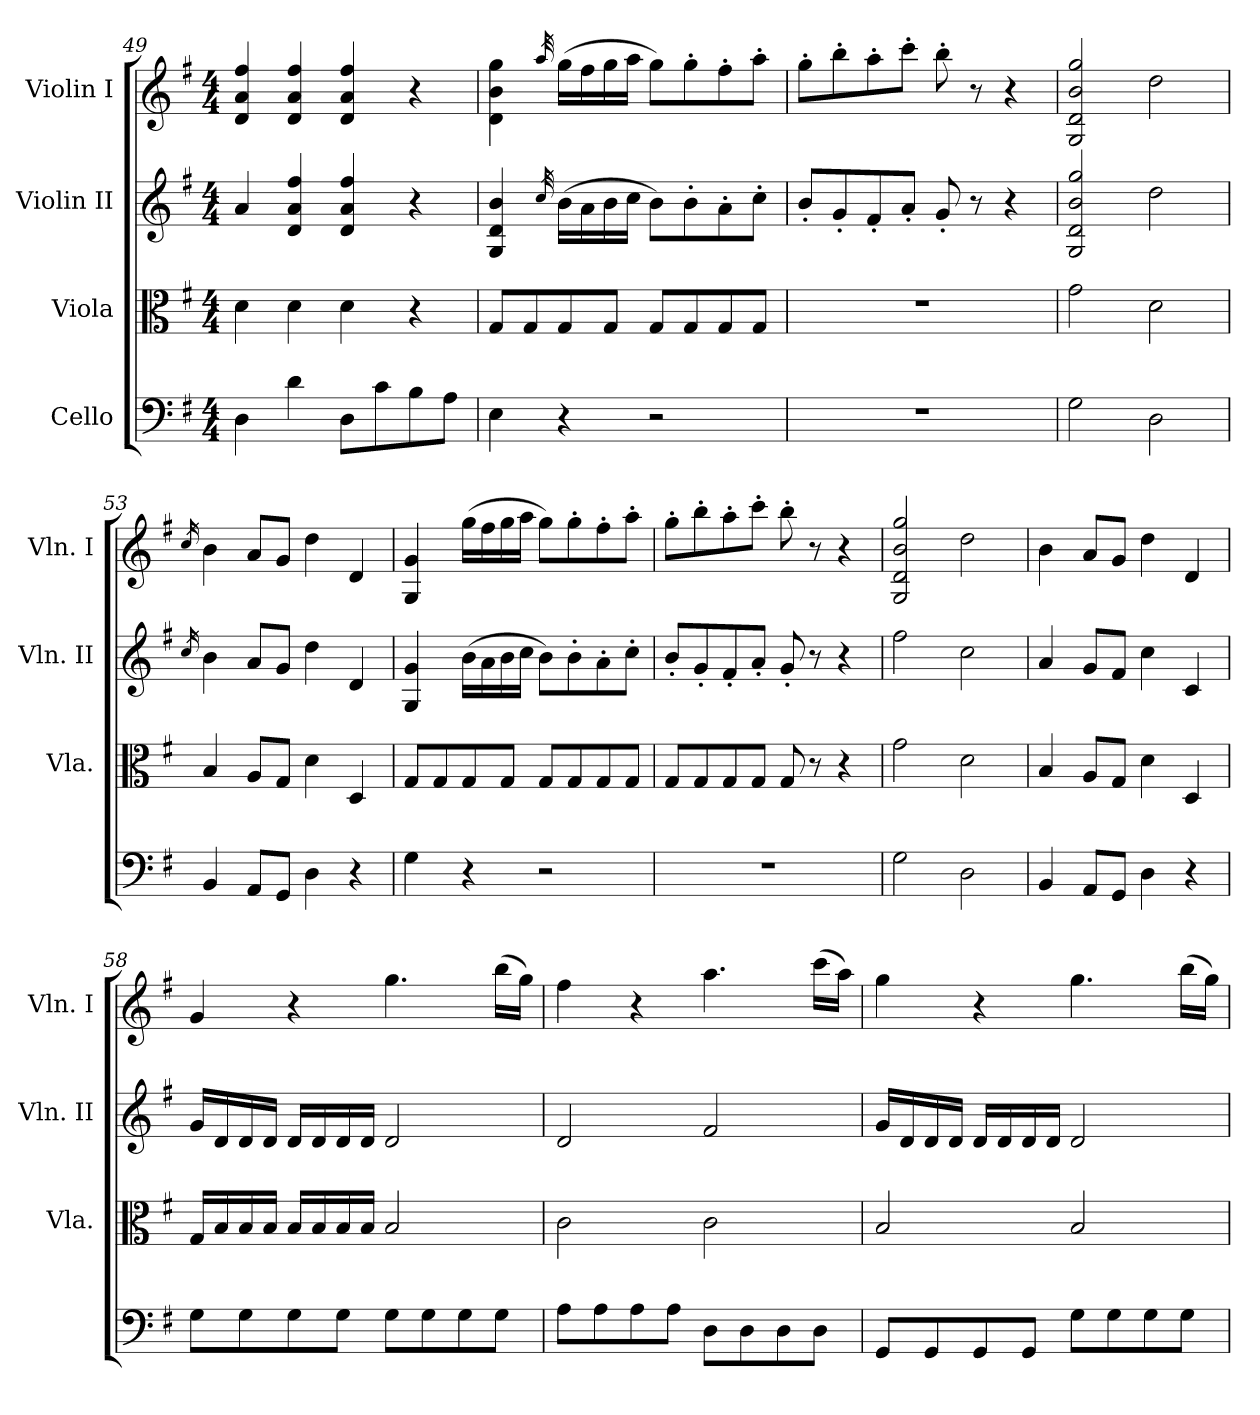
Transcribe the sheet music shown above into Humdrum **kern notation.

**kern	**kern	**kern	**kern
*part4	*part3	*part2	*part1
*staff4	*staff3	*staff2	*staff1
*I"Cello	*I"Viola	*I"Violin II	*I"Violin I
*	*I'Vla.	*I'Vln. II	*I'Vln. I
*clefF4	*clefC3	*clefG2	*clefG2
*k[f#]	*k[f#]	*k[f#]	*k[f#]
*G:	*G:	*G:	*G:
*M4/4	*M4/4	*M4/4	*M4/4
=49	=49	=49	=49
4D\	4d\	4a/	4d/ 4a/ 4ff#/
4d\	4d\	4d/ 4a/ 4ff#/	4d/ 4a/ 4ff#/
8D\L	4d\	4d/ 4a/ 4ff#/	4d/ 4a/ 4ff#/
8c\	.	.	.
8B\	4r	4r	4r
8A\J	.	.	.
=50	=50	=50	=50
4E\	8G/L	4G/ 4d/ 4b/	4d\ 4b\ 4gg\
.	8G/	.	.
.	.	32qcc/	32qaa/
4r	8G/	(16b\LL	(16gg\LL
.	.	16a\	16ff#\
.	8G/J	16b\	16gg\
.	.	16cc\JJ	16aa\JJ
2r	8G/L	8b\L)	8gg\L)
.	8G/	8b'>\	8gg'>\
.	8G/	8a'>\	8ff#'>\
.	8G/J	8cc'>\J	8aa'>\J
=51	=51	=51	=51
1r	1r	8b'</L	8gg'>\L
.	.	8g'</	8bb'>\
.	.	8f#'</	8aa'>\
.	.	8a'</J	8ccc'>\J
.	.	8g'</	8bb'>\
.	.	8r	8r
.	.	4r	4r
=52	=52	=52	=52
2G\	2g\	2G/ 2d/ 2b/ 2gg/	2G/ 2d/ 2b/ 2gg/
2D\	2d\	2dd\	2dd\
=53	=53	=53	=53
.	.	16qcc/	16qcc/
4BB/	4B/	4b\	4b\
8AA/L	8A/L	8a/L	8a/L
8GG/J	8G/J	8g/J	8g/J
4D\	4d\	4dd\	4dd\
4r	4D/	4d/	4d/
=54	=54	=54	=54
4G\	8G/L	4G/ 4g/	4G/ 4g/
.	8G/	.	.
4r	8G/	(16b\LL	(16gg\LL
.	.	16a\	16ff#\
.	8G/J	16b\	16gg\
.	.	16cc\JJ	16aa\JJ
2r	8G/L	8b\L)	8gg\L)
.	8G/	8b'>\	8gg'>\
.	8G/	8a'>\	8ff#'>\
.	8G/J	8cc'>\J	8aa'>\J
=55	=55	=55	=55
1r	8G/L	8b'</L	8gg'>\L
.	8G/	8g'</	8bb'>\
.	8G/	8f#'</	8aa'>\
.	8G/J	8a'</J	8ccc'>\J
.	8G/	8g'</	8bb'>\
.	8r	8r	8r
.	4r	4r	4r
=56	=56	=56	=56
2G\	2g\	2ff#\	2G/ 2d/ 2b/ 2gg/
2D\	2d\	2cc\	2dd\
=57	=57	=57	=57
4BB/	4B/	4a/	4b\
8AA/L	8A/L	8g/L	8a/L
8GG/J	8G/J	8f#/J	8g/J
4D\	4d\	4cc\	4dd\
4r	4D/	4c/	4d/
=58	=58	=58	=58
8G\L	16G/LL	16g/LL	4g/
.	16B/	16d/	.
8G\	16B/	16d/	.
.	16B/JJ	16d/JJ	.
8G\	16B/LL	16d/LL	4r
.	16B/	16d/	.
8G\J	16B/	16d/	.
.	16B/JJ	16d/JJ	.
8G\L	2B/	2d/	4.gg\
8G\	.	.	.
8G\	.	.	.
8G\J	.	.	(16bb\LL
.	.	.	16gg\JJ)
=59	=59	=59	=59
8A\L	2c\	2d/	4ff#\
8A\	.	.	.
8A\	.	.	4r
8A\J	.	.	.
8D\L	2c\	2f#/	4.aa\
8D\	.	.	.
8D\	.	.	.
8D\J	.	.	(16ccc\LL
.	.	.	16aa\JJ)
=60	=60	=60	=60
8GG/L	2B/	16g/LL	4gg\
.	.	16d/	.
8GG/	.	16d/	.
.	.	16d/JJ	.
8GG/	.	16d/LL	4r
.	.	16d/	.
8GG/J	.	16d/	.
.	.	16d/JJ	.
8G\L	2B/	2d/	4.gg\
8G\	.	.	.
8G\	.	.	.
8G\J	.	.	(16bb\LL
.	.	.	16gg\JJ)
=	=	=	=
*-	*-	*-	*-
